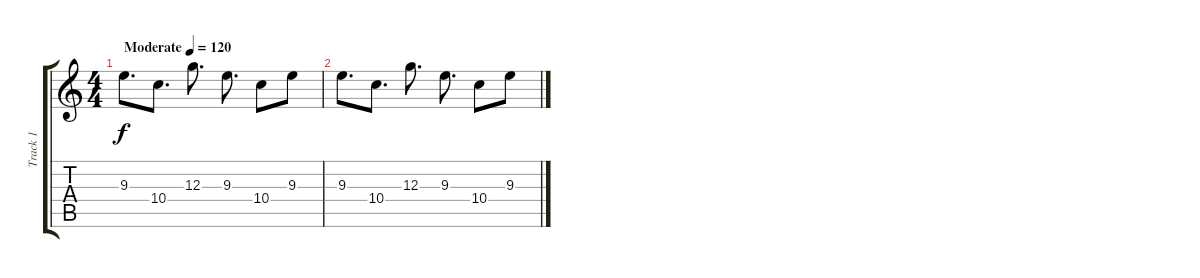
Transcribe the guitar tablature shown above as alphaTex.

\track ("Track 1" "Track 1") {instrument acousticguitarsteel}
\staff {score tabs}
\tuning (E4 B3 G3 D3 A2 E2) {hide}
\ts (4 4)
\tempo (120 "Moderate")
\clef g2
\ks c
9.3.8{d dy f instrument acousticguitarsteel} 10.4.8{d} 12.3.8{d} 9.3.8{d} 10.4.8 9.3.8 |
9.3.8{d} 10.4.8{d} 12.3.8{d} 9.3.8{d} 10.4.8 9.3.8
